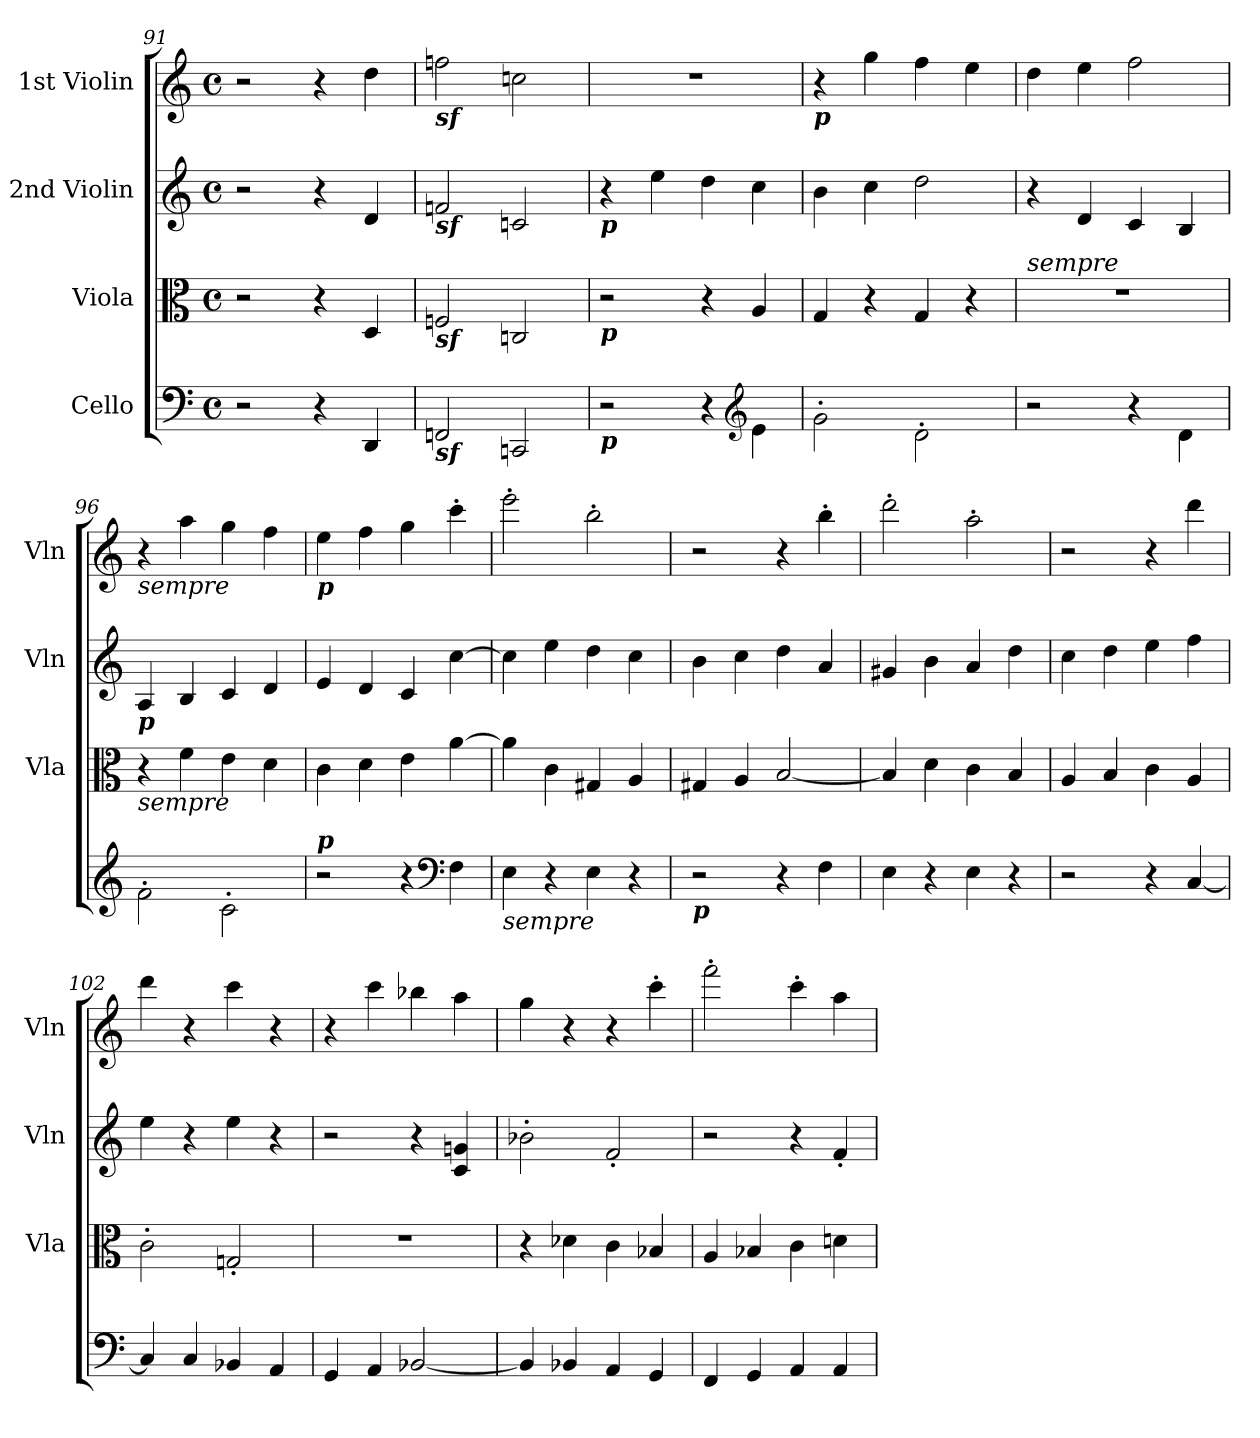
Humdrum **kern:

**kern	**kern	**kern	**kern
*part4	*part3	*part2	*part1
*staff4	*staff3	*staff2	*staff1
*I"Cello	*I"Viola	*I"2nd Violin	*I"1st Violin
*	*I'Vla	*I'Vln	*I'Vln
*clefF4	*clefC3	*clefG2	*clefG2
*k[]	*k[]	*k[]	*k[]
*C:	*C:	*C:	*C:
*M4/4	*M4/4	*M4/4	*M4/4
*met(c)	*met(c)	*met(c)	*met(c)
=91	=91	=91	=91
2r	2r	2r	2r
4r	4r	4r	4r
4DD/	4D/	4d/	4dd\
=92	=92	=92	=92
!	!	!	!LO:TX:b:Bi:t=sf
!	!	!LO:TX:b:Bi:t=sf	!
!	!LO:TX:b:Bi:t=sf	!	!
!LO:TX:b:Bi:t=sf	!	!	!
2FFn/	2Fn/	2fn/	2ffn\
2CCn/	2Cn/	2cn/	2ccn\
=93	=93	=93	=93
!	!	!LO:TX:b:Bi:t=p	!
!	!LO:TX:b:Bi:t=p	!	!
!LO:TX:b:Bi:t=p	!	!	!
2r	2r	4r	1r
.	.	4ee\	.
4r	4r	4dd\	.
*clefG2	*	*	*
4e\	4A/	4cc\	.
!!LO:LB:g=z
=94	=94	=94	=94
!	!	!	!LO:TX:b:Bi:t=p
2g'\	4G/	4b\	4r
.	4r	4cc\	4gg\
2d'\	4G/	2dd\	4ff\
.	4r	.	4ee\
=95	=95	=95	=95
!	!LO:TX:a:i:t=sempre	!	!
2r	1r	4r	4dd\
.	.	4d/	4ee\
4r	.	4c/	2ff\
4d\	.	4B/	.
=96	=96	=96	=96
!	!	!	!LO:TX:b:i:t=sempre
!	!	!LO:TX:b:Bi:t=p	!
!	!LO:TX:b:i:t=sempre	!	!
2f'\	4r	4A/	4r
.	4f\	4B/	4aa\
2c'\	4e\	4c/	4gg\
.	4d\	4d/	4ff\
=97	=97	=97	=97
!	!	!	!LO:TX:b:Bi:t=p
!LO:TX:a:Bi:t=p	!	!	!
2r	4c\	4e/	4ee\
.	4d\	4d/	4ff\
4r	4e\	4c/	4gg\
*clefF4	*	*	*
4F\	[4a\	[4cc\	4ccc'\
=98	=98	=98	=98
!LO:TX:b:i:t=sempre	!	!	!
4E\	4a\]	4cc\]	2eee'\
4r	4c\	4ee\	.
4E\	4G#X/	4dd\	2bb'\
4r	4A/	4cc\	.
=99	=99	=99	=99
!LO:TX:b:Bi:t=p	!	!	!
2r	4G#X/	4b\	2r
.	4A/	4cc\	.
4r	[2B/	4dd\	4r
4F\	.	4a/	4bb'\
!!LO:PB:g=z
=100	=100	=100	=100
4E\	4B/]	4g#X/	2ddd'\
4r	4d\	4b\	.
4E\	4c\	4a/	2aa'\
4r	4B/	4dd\	.
=101	=101	=101	=101
2r	4A/	4cc\	2r
.	4B/	4dd\	.
4r	4c\	4ee\	4r
[4C/	4A/	4ff\	4ddd\
=102	=102	=102	=102
4C/]	2c'\	4ee\	4ddd\
4C/	.	4r	4r
4BB-X/	2Gn'/	4ee\	4ccc\
4AA/	.	4r	4r
=103	=103	=103	=103
4GG/	1r	2r	4r
4AA/	.	.	4ccc\
[2BB-X/	.	4r	4bb-X\
.	.	4c/ 4gn/	4aa\
=104	=104	=104	=104
4BB-/]	4r	2b-X'\	4gg\
4BB-X/	4d-X\	.	4r
4AA/	4c\	2f'/	4r
4GG/	4B-X/	.	4ccc'\
=105	=105	=105	=105
4FF/	4A/	2r	2fff'\
4GG/	4B-X/	.	.
4AA/	4c\	4r	4ccc'\
4AA/	4dn\	4f'/	4aa\
=	=	=	=
*-	*-	*-	*-
